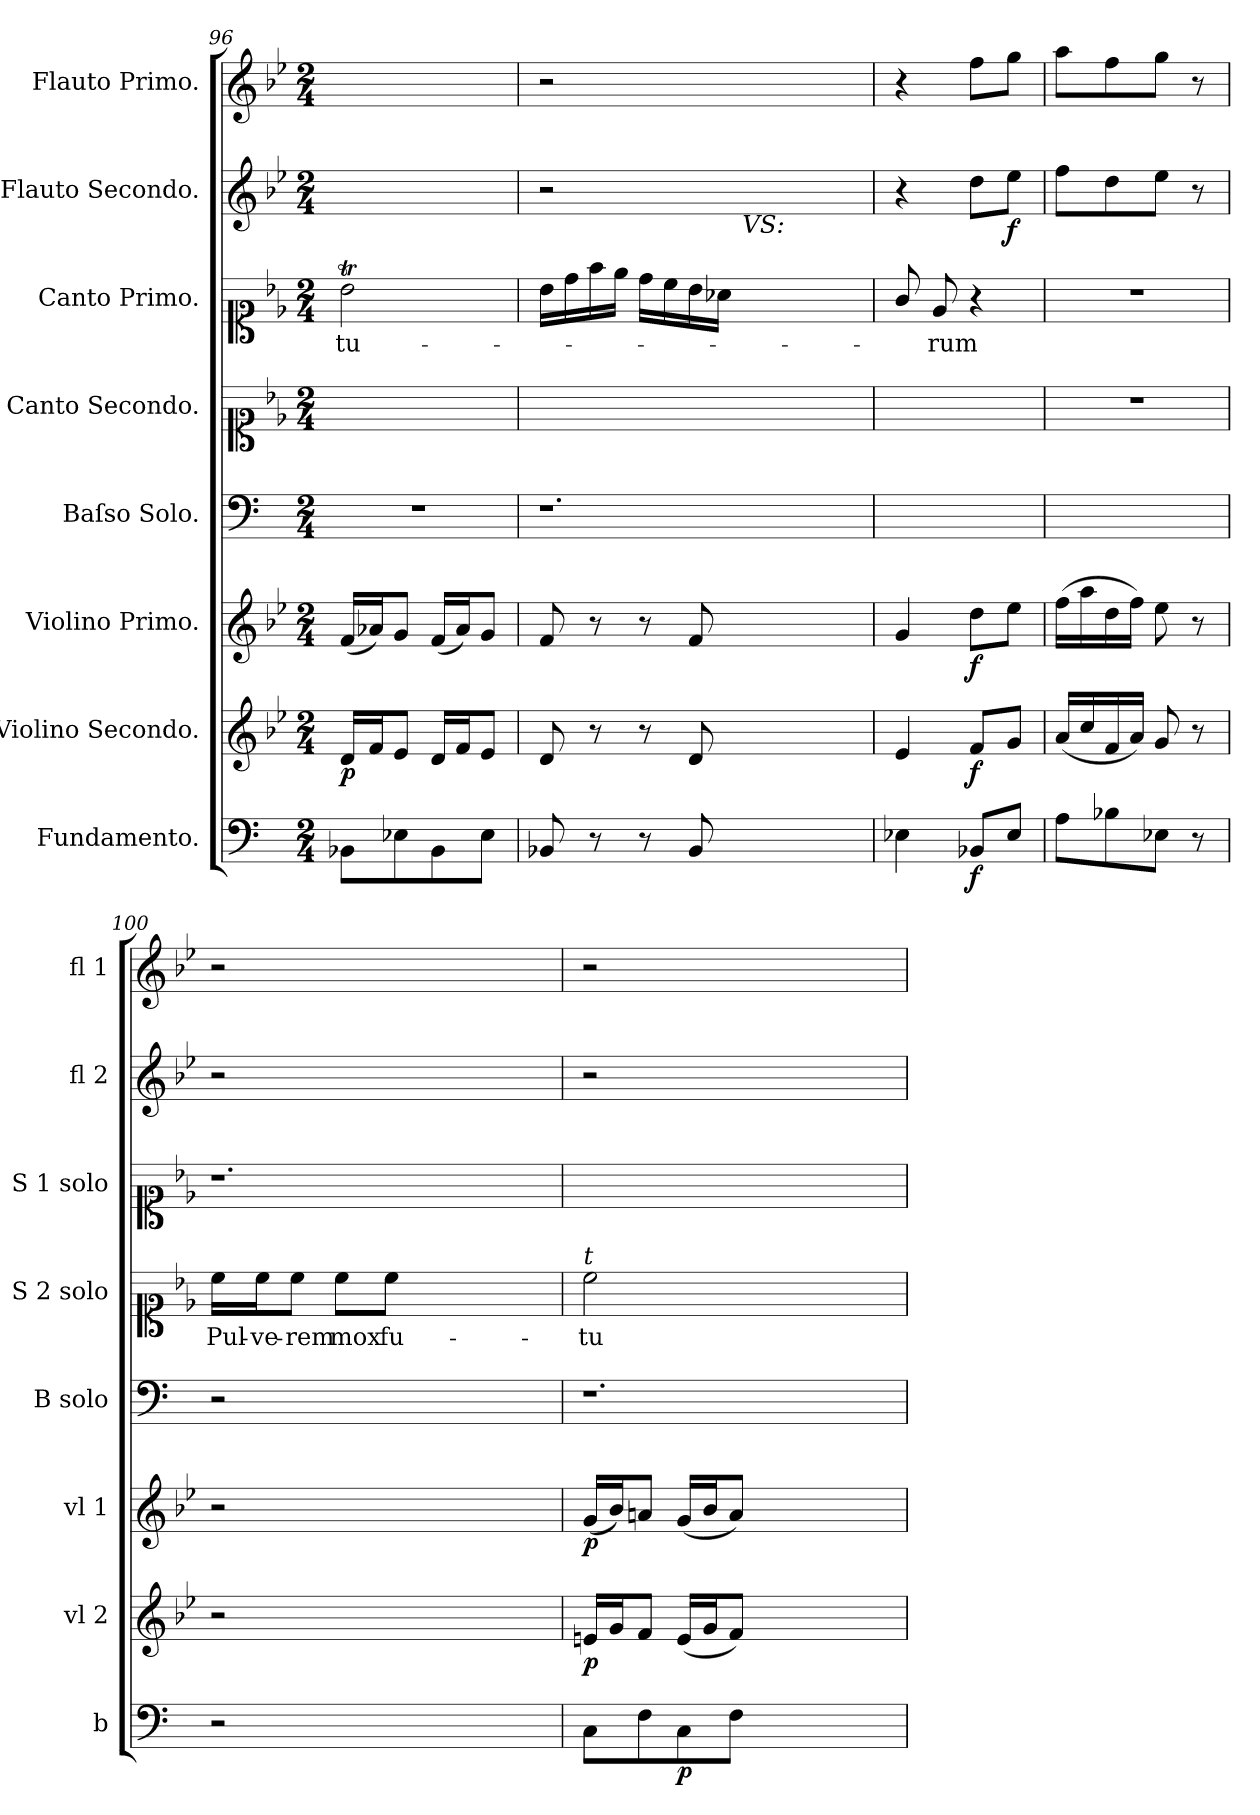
**kern	**dynam	**kern	**dynam	**kern	**dynam	**kern	**kern	**text	**kern	**text	**kern	**dynam	**kern
*part8	*part8	*part7	*part7	*part6	*part6	*part5	*part4	*part4	*part3	*part3	*part2	*part2	*part1
*staff8	*staff8	*staff7	*staff7	*staff6	*staff6	*staff5	*staff4	*staff4	*staff3	*staff3	*staff2	*staff2	*staff1
*I"Fundamento.	*	*I"Violino Secondo.	*	*I"Violino Primo.	*	*I"Baſso Solo.	*I"Canto Secondo.	*	*I"Canto Primo.	*	*I"Flauto Secondo.	*	*I"Flauto Primo.
*I'b	*	*I'vl 2	*	*I'vl 1	*	*I'B solo	*I'S 2 solo	*	*I'S 1 solo	*	*I'fl 2	*	*I'fl 1
*clefF4	*	*clefG2	*	*clefG2	*	*clefF4	*clefC1	*	*clefC1	*	*clefG2	*	*clefG2
*	*	*k[b-e-]	*	*k[b-e-]	*	*	*k[b-e-]	*	*k[b-e-]	*	*k[b-e-]	*	*k[b-e-]
*M2/4	*	*M2/4	*	*M2/4	*	*M2/4	*M2/4	*	*M2/4	*	*M2/4	*	*M2/4
=96	=96	=96	=96	=96	=96	=96	=96	=96	=96	=96	=96	=96	=96
8BB-\L	.	16d/LL	p	(16f/LL	.	2r	2ryy	.	2b-T\	-tu-	2ryy	.	2ryy
.	.	16f/J	.	16a-X/J)	.	.	.	.	.	.	.	.	.
!	!	!	!	!	!LO:DY:b	!	!	!	!	!	!	!	!
8E-\	.	8e-/J	.	8g/J	pia&colon;	.	.	.	.	.	.	.	.
8BB-\	.	16d/LL	.	(16f/LL	.	.	.	.	.	.	.	.	.
.	.	16f/J	.	16a-/J)	.	.	.	.	.	.	.	.	.
8E-\J	.	8e-/J	.	8g/J	.	.	.	.	.	.	.	.	.
=97	=97	=97	=97	=97	=97	=97	=97	=97	=97	=97	=97	=97	=97
8BB-/	.	8d/	.	8f/	.	1.r	1.ryy	.	16b-\LL	.	2r	.	2r
.	.	.	.	.	.	.	.	.	16dd\	.	.	.	.
8r	.	8r	.	8r	.	.	.	.	16ff\	.	.	.	.
.	.	.	.	.	.	.	.	.	16ee-\JJ	.	.	.	.
8r	.	8r	.	8r	.	.	.	.	16dd\LL	.	.	.	.
.	.	.	.	.	.	.	.	.	16cc\	.	.	.	.
8BB-/	.	8d/	.	8f/	.	.	.	.	16b-\	.	.	.	.
.	.	.	.	.	.	.	.	.	16a-X\JJ	.	.	.	.
!	!	!	!	!	!	!	!	!	!	!	!LO:TX:b:i:t=VS&colon;	!	!
1ryy	.	1ryy	.	1ryy	.	.	.	.	1ryy	.	1ryy	.	1ryy
=98	=98	=98	=98	=98	=98	=98	=98	=98	=98	=98	=98	=98	=98
4E-\	.	4e-/	.	4g/	.	2ryy	2ryy	.	8g/	.	4r	.	4r
.	.	.	.	.	.	.	.	.	8e-/	-rum	.	.	.
!	!	!	!	!	!LO:DY:b	!	!	!	!	!	!	!	!
8BB-/L	f	8f/L	f	8dd\L	f	.	.	.	4r	.	8dd\L	.	8ff\L
8E-/J	.	8g/J	.	8ee-\J	.	.	.	.	.	.	8ee-\J	f	8gg\J
=99	=99	=99	=99	=99	=99	=99	=99	=99	=99	=99	=99	=99	=99
8A\L	.	(16a/LL	.	(16ff\LL	.	2ryy	2r	.	2r	.	8ff\L	.	8aa\L
.	.	16cc/	.	16aa\	.	.	.	.	.	.	.	.	.
8B-\	.	16f/	.	16dd\	.	.	.	.	.	.	8dd\	.	8ff\
.	.	16a/JJ)	.	16ff\JJ)	.	.	.	.	.	.	.	.	.
8E-\J	.	8g/	.	8ee-\	.	.	.	.	.	.	8ee-\J	.	8gg\J
8r	.	8r	.	8r	.	.	.	.	.	.	8r	.	8r
=100	=100	=100	=100	=100	=100	=100	=100	=100	=100	=100	=100	=100	=100
2r	.	2r	.	2r	.	2r	16cc\LL	Pul-	1.r	.	2r	.	2r
.	.	.	.	.	.	.	16cc\J	-ve-	.	.	.	.	.
.	.	.	.	.	.	.	8cc\J	-rem	.	.	.	.	.
.	.	.	.	.	.	.	8cc\L	mox	.	.	.	.	.
.	.	.	.	.	.	.	8cc\J	fu-	.	.	.	.	.
1ryy	.	1ryy	.	1ryy	.	1ryy	1ryy	.	.	.	1ryy	.	1ryy
=101	=101	=101	=101	=101	=101	=101	=101	=101	=101	=101	=101	=101	=101
!	!	!	!	!	!	!	!LO:TX:a:i:t=t	!	!	!	!	!	!
!	!	!	!	!	!LO:DY:b	!	!	!	!	!	!	!	!
8C\L	.	16en/LL	p	(16g/LL	p	1.r	2cc\	-tu-	1.ryy	.	2r	.	2r
.	.	16g/J	.	16b-/J)	.	.	.	.	.	.	.	.	.
8F\	.	8f/J	.	8an/J	.	.	.	.	.	.	.	.	.
8C\	p	(16e/LL	.	(16g/LL	.	.	.	.	.	.	.	.	.
.	.	16g/J	.	16b-/J	.	.	.	.	.	.	.	.	.
8F\J	.	8f/J)	.	8a/J)	.	.	.	.	.	.	.	.	.
1ryy	.	1ryy	.	1ryy	.	.	1ryy	.	.	.	1ryy	.	1ryy
=	=	=	=	=	=	=	=	=	=	=	=	=	=
*-	*-	*-	*-	*-	*-	*-	*-	*-	*-	*-	*-	*-	*-
